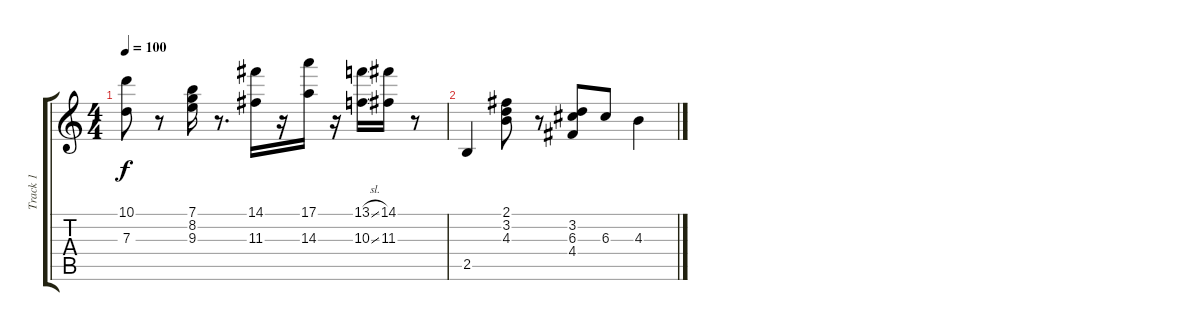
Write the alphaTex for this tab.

\track ("Track 1" "Track 1") {instrument electricguitarjazz}
\staff {score tabs}
\tuning (E4 B3 G3 D3 A2 E2) {hide}
\ts (4 4)
\tempo 100
\clef g2
\ks c
(10.1 7.3).8{dy f} r.8 (7.1 8.2 9.3).16 r.8{d} (14.1 11.3).16 r.16 (17.1 14.3).16 r.16 (13.1{sl} 10.3{sl}).16 (14.1 11.3).16 r.8 |
2.5.4 (2.1 3.2 4.3).8 r.8 (3.2 6.3 4.4).8 6.3.8 4.3.4
